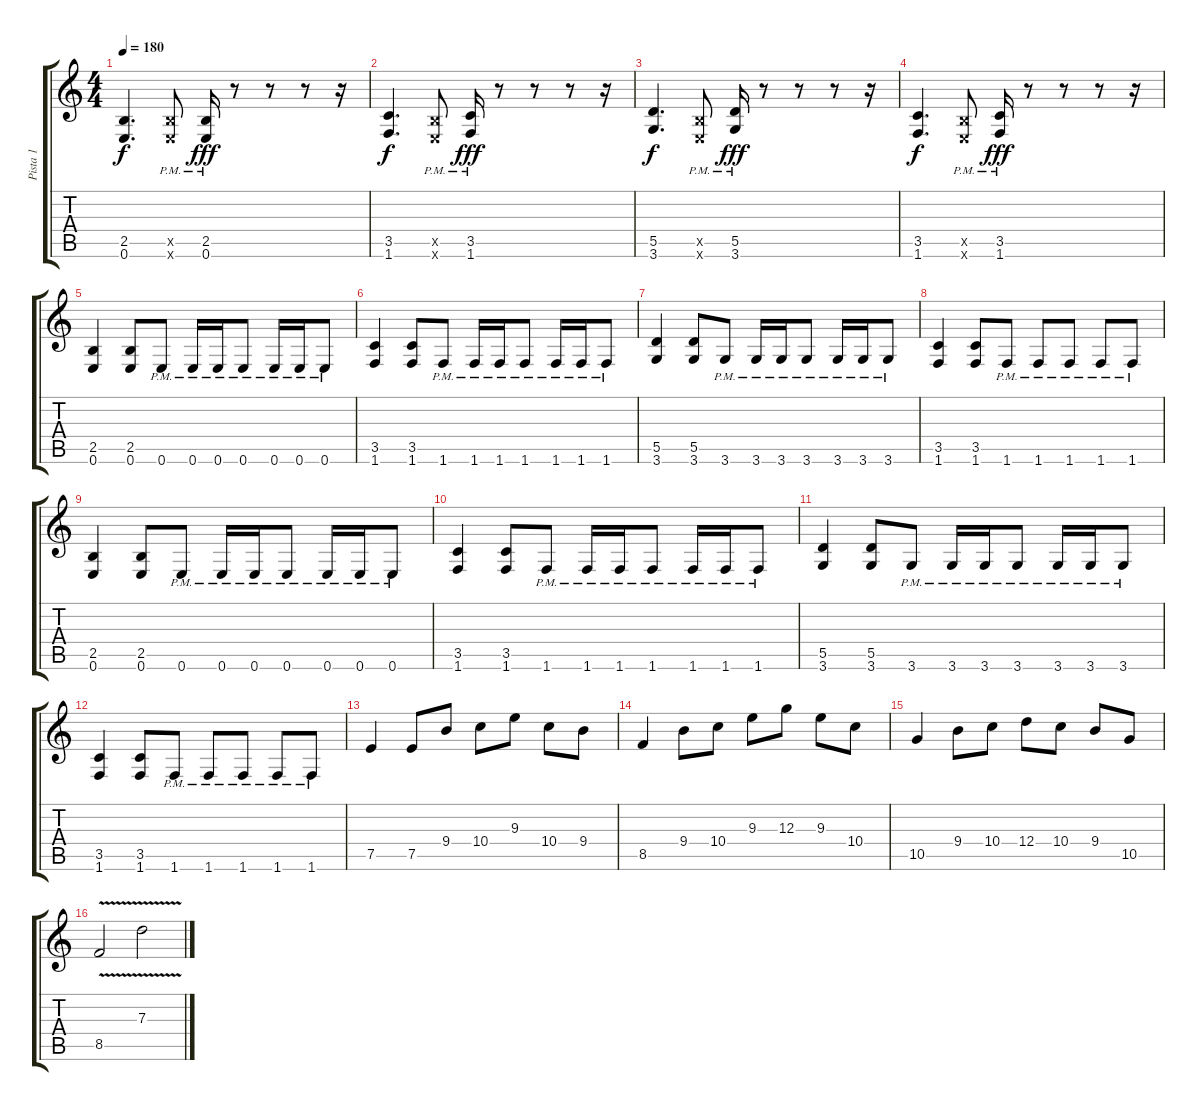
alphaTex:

\track ("Pista 1" "Pista 1") {instrument distortionguitar}
\staff {score tabs}
\tuning (E4 B3 G3 D3 A2 E2) {hide}
\ts (4 4)
\tempo 180
\clef g2
\ks c
(2.5 0.6).4{d dy f} (2.5{pm x} 0.6{pm x}).8 (2.5{pm} 0.6{pm}).16{dy fff} r.8 r.8 r.8 r.16 |
(3.5 1.6).4{d dy f} (2.5{pm x} 0.6{pm x}).8 (3.5{pm} 1.6{pm}).16{dy fff} r.8 r.8 r.8 r.16 |
(5.5 3.6).4{d dy f} (2.5{pm x} 0.6{pm x}).8 (5.5{pm} 3.6{pm}).16{dy fff} r.8 r.8 r.8 r.16 |
(3.5 1.6).4{d dy f} (2.5{pm x} 0.6{pm x}).8 (3.5{pm} 1.6{pm}).16{dy fff} r.8 r.8 r.8 r.16 |
(2.5 0.6).4 (2.5 0.6).8 0.6{pm}.8 0.6{pm}.16 0.6{pm}.16 0.6{pm}.8 0.6{pm}.16 0.6{pm}.16 0.6{pm}.8 |
(3.5 1.6).4 (3.5 1.6).8 1.6{pm}.8 1.6{pm}.16 1.6{pm}.16 1.6{pm}.8 1.6{pm}.16 1.6{pm}.16 1.6{pm}.8 |
(5.5 3.6).4 (5.5 3.6).8 3.6{pm}.8 3.6{pm}.16 3.6{pm}.16 3.6{pm}.8 3.6{pm}.16 3.6{pm}.16 3.6{pm}.8 |
(3.5 1.6).4 (3.5 1.6).8 1.6{pm}.8 1.6{pm}.8 1.6{pm}.8 1.6{pm}.8 1.6{pm}.8 |
(2.5 0.6).4 (2.5 0.6).8 0.6{pm}.8 0.6{pm}.16 0.6{pm}.16 0.6{pm}.8 0.6{pm}.16 0.6{pm}.16 0.6{pm}.8 |
(3.5 1.6).4 (3.5 1.6).8 1.6{pm}.8 1.6{pm}.16 1.6{pm}.16 1.6{pm}.8 1.6{pm}.16 1.6{pm}.16 1.6{pm}.8 |
(5.5 3.6).4 (5.5 3.6).8 3.6{pm}.8 3.6{pm}.16 3.6{pm}.16 3.6{pm}.8 3.6{pm}.16 3.6{pm}.16 3.6{pm}.8 |
(3.5 1.6).4 (3.5 1.6).8 1.6{pm}.8 1.6{pm}.8 1.6{pm}.8 1.6{pm}.8 1.6{pm}.8 |
7.5.4 7.5.8 9.4.8 10.4.8 9.3.8 10.4.8 9.4.8 |
8.5.4 9.4.8 10.4.8 9.3.8 12.3.8 9.3.8 10.4.8 |
10.5.4 9.4.8 10.4.8 12.4.8 10.4.8 9.4.8 10.5.8 |
8.5{v}.2 7.3{v}.2
